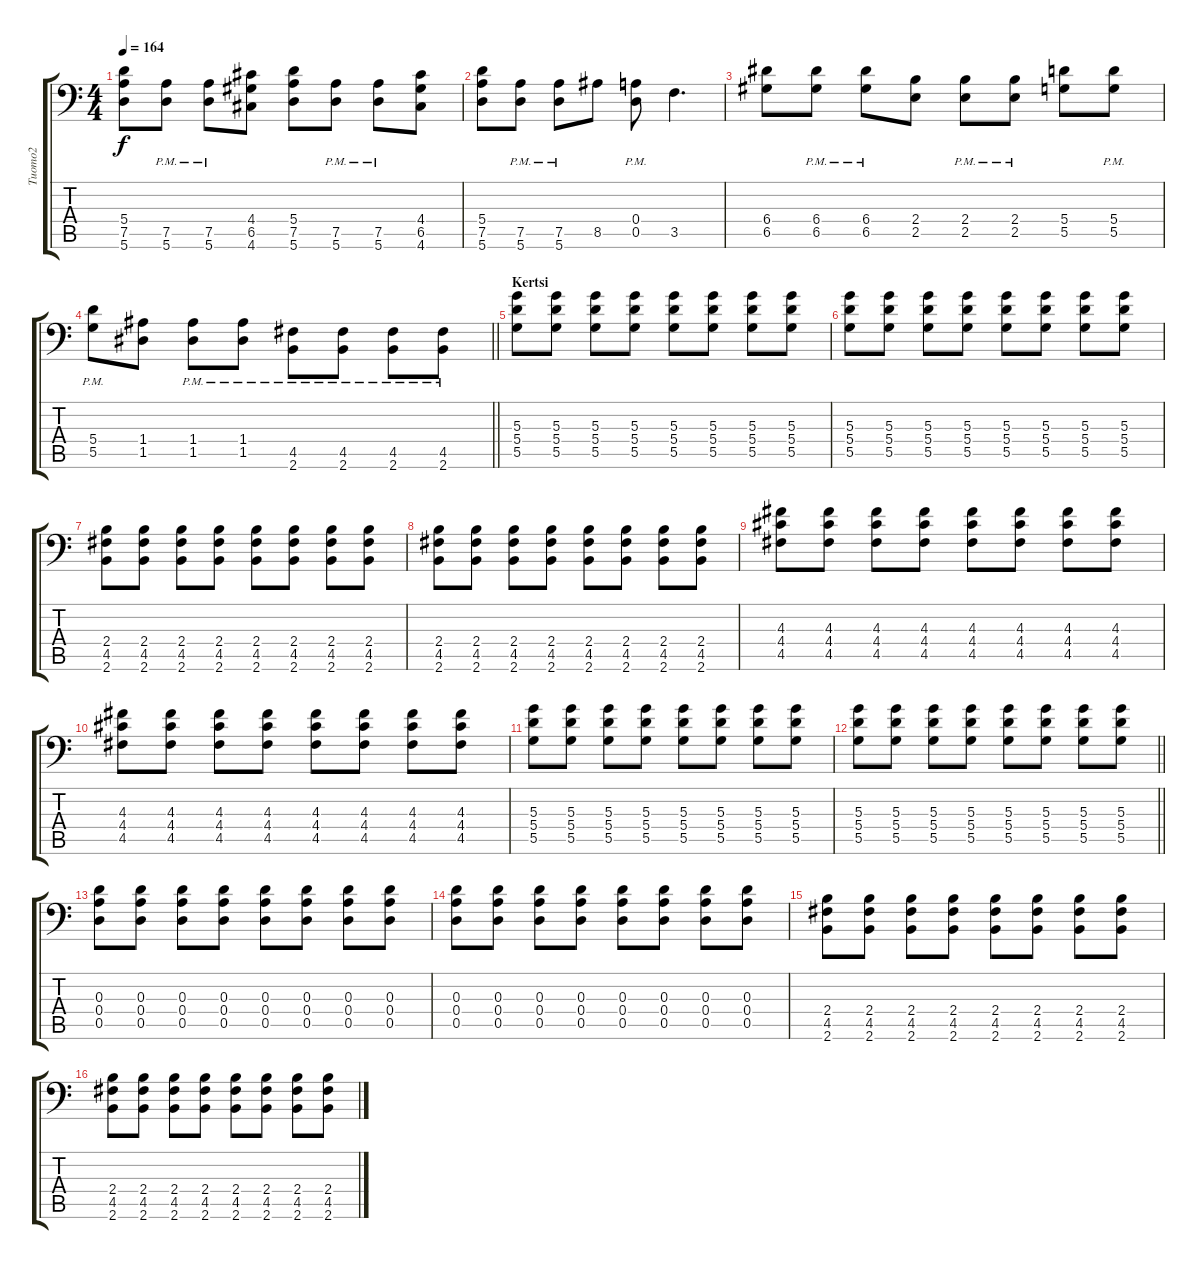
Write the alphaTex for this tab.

\track ("Tuomo2" "Tuomo2") {instrument distortionguitar}
\staff {score tabs}
\tuning (B3 G3 D3 A2 D2 A1) {hide}
\ts (4 4)
\tempo 164
\clef f4
\ks c
(5.4 7.5 5.6).8{dy f} (7.5{pm} 5.6{pm}).8 (7.5{pm} 5.6{pm}).8 (4.4 6.5 4.6).8 (5.4 7.5 5.6).8 (7.5{pm} 5.6{pm}).8 (7.5{pm} 5.6{pm}).8 (4.4 6.5 4.6).8 |
(5.4 7.5 5.6).8 (7.5{pm} 5.6{pm}).8 (7.5{pm} 5.6{pm}).8 8.5.8 (0.4{pm} 0.5{pm}).8 3.5.4{d} |
(6.4 6.5).8 (6.4{pm} 6.5{pm}).8 (6.4{pm} 6.5{pm}).8 (2.4 2.5).8 (2.4{pm} 2.5{pm}).8 (2.4{pm} 2.5{pm}).8 (5.4 5.5).8 (5.4{pm} 5.5{pm}).8 |
\barLineRight lightlight
(5.4{pm} 5.5{pm}).8 (1.4 1.5).8 (1.4{pm} 1.5{pm}).8 (1.4{pm} 1.5{pm}).8 (4.5{pm} 2.6{pm}).8 (4.5{pm} 2.6{pm}).8 (4.5{pm} 2.6{pm}).8 (4.5{pm} 2.6{pm}).8 |
\section ("" "Kertsi")
(5.3 5.4 5.5).8{volume 13 balance 16 instrument distortionguitar} (5.3 5.4 5.5).8 (5.3 5.4 5.5).8 (5.3 5.4 5.5).8 (5.3 5.4 5.5).8 (5.3 5.4 5.5).8 (5.3 5.4 5.5).8 (5.3 5.4 5.5).8 |
(5.3 5.4 5.5).8 (5.3 5.4 5.5).8 (5.3 5.4 5.5).8 (5.3 5.4 5.5).8 (5.3 5.4 5.5).8 (5.3 5.4 5.5).8 (5.3 5.4 5.5).8 (5.3 5.4 5.5).8 |
(2.4 4.5 2.6).8 (2.4 4.5 2.6).8 (2.4 4.5 2.6).8 (2.4 4.5 2.6).8 (2.4 4.5 2.6).8 (2.4 4.5 2.6).8 (2.4 4.5 2.6).8 (2.4 4.5 2.6).8 |
(2.4 4.5 2.6).8 (2.4 4.5 2.6).8 (2.4 4.5 2.6).8 (2.4 4.5 2.6).8 (2.4 4.5 2.6).8 (2.4 4.5 2.6).8 (2.4 4.5 2.6).8 (2.4 4.5 2.6).8 |
(4.3 4.4 4.5).8 (4.3 4.4 4.5).8 (4.3 4.4 4.5).8 (4.3 4.4 4.5).8 (4.3 4.4 4.5).8 (4.3 4.4 4.5).8 (4.3 4.4 4.5).8 (4.3 4.4 4.5).8 |
(4.3 4.4 4.5).8 (4.3 4.4 4.5).8 (4.3 4.4 4.5).8 (4.3 4.4 4.5).8 (4.3 4.4 4.5).8 (4.3 4.4 4.5).8 (4.3 4.4 4.5).8 (4.3 4.4 4.5).8 |
(5.3 5.4 5.5).8 (5.3 5.4 5.5).8 (5.3 5.4 5.5).8 (5.3 5.4 5.5).8 (5.3 5.4 5.5).8 (5.3 5.4 5.5).8 (5.3 5.4 5.5).8 (5.3 5.4 5.5).8 |
\barLineRight lightlight
(5.3 5.4 5.5).8 (5.3 5.4 5.5).8 (5.3 5.4 5.5).8 (5.3 5.4 5.5).8 (5.3 5.4 5.5).8 (5.3 5.4 5.5).8 (5.3 5.4 5.5).8 (5.3 5.4 5.5).8 |
(0.3 0.4 0.5).8{volume 13 balance 16 instrument distortionguitar} (0.3 0.4 0.5).8 (0.3 0.4 0.5).8 (0.3 0.4 0.5).8 (0.3 0.4 0.5).8 (0.3 0.4 0.5).8 (0.3 0.4 0.5).8 (0.3 0.4 0.5).8 |
(0.3 0.4 0.5).8 (0.3 0.4 0.5).8 (0.3 0.4 0.5).8 (0.3 0.4 0.5).8 (0.3 0.4 0.5).8 (0.3 0.4 0.5).8 (0.3 0.4 0.5).8 (0.3 0.4 0.5).8 |
(2.4 4.5 2.6).8 (2.4 4.5 2.6).8 (2.4 4.5 2.6).8 (2.4 4.5 2.6).8 (2.4 4.5 2.6).8 (2.4 4.5 2.6).8 (2.4 4.5 2.6).8 (2.4 4.5 2.6).8 |
(2.4 4.5 2.6).8 (2.4 4.5 2.6).8 (2.4 4.5 2.6).8 (2.4 4.5 2.6).8 (2.4 4.5 2.6).8 (2.4 4.5 2.6).8 (2.4 4.5 2.6).8 (2.4 4.5 2.6).8
